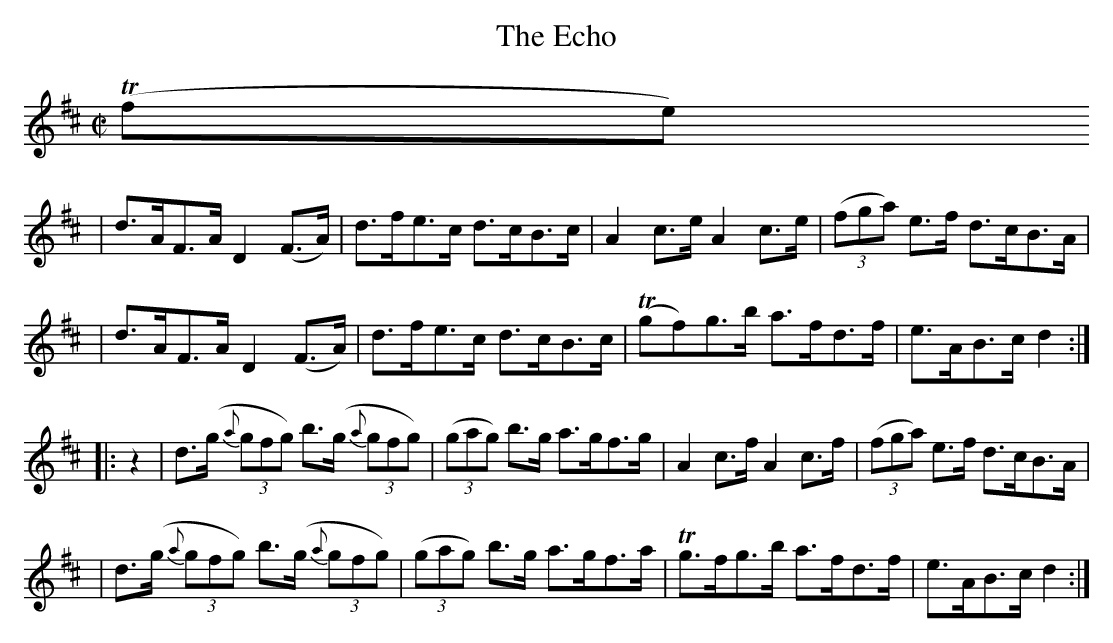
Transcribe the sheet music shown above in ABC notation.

X:1
T: The Echo
M: C|
L: 1/8
K: D
T(fe)
| d>AF>A D2 (F>A) | d>fe>c d>cB>c | A2 c>e A2 c>e | (3(fga) e>f d>cB>A |
| d>AF>A D2 (F>A) | d>fe>c d>cB>c | T(gf)g>b a>fd>f | e>AB>c d2 :|
|: z2
| d>(g (3{a}gfg) b>(g (3{a}gfg) | (3(gag) b>g a>gf>g | A2 c>f A2 c>f | (3(fga) e>f d>cB>A |
| d>(g (3{a}gfg) b>(g (3{a}gfg) | (3(gag) b>g a>gf>a | Tg>fg>b a>fd>f | e>AB>c d2 :|
